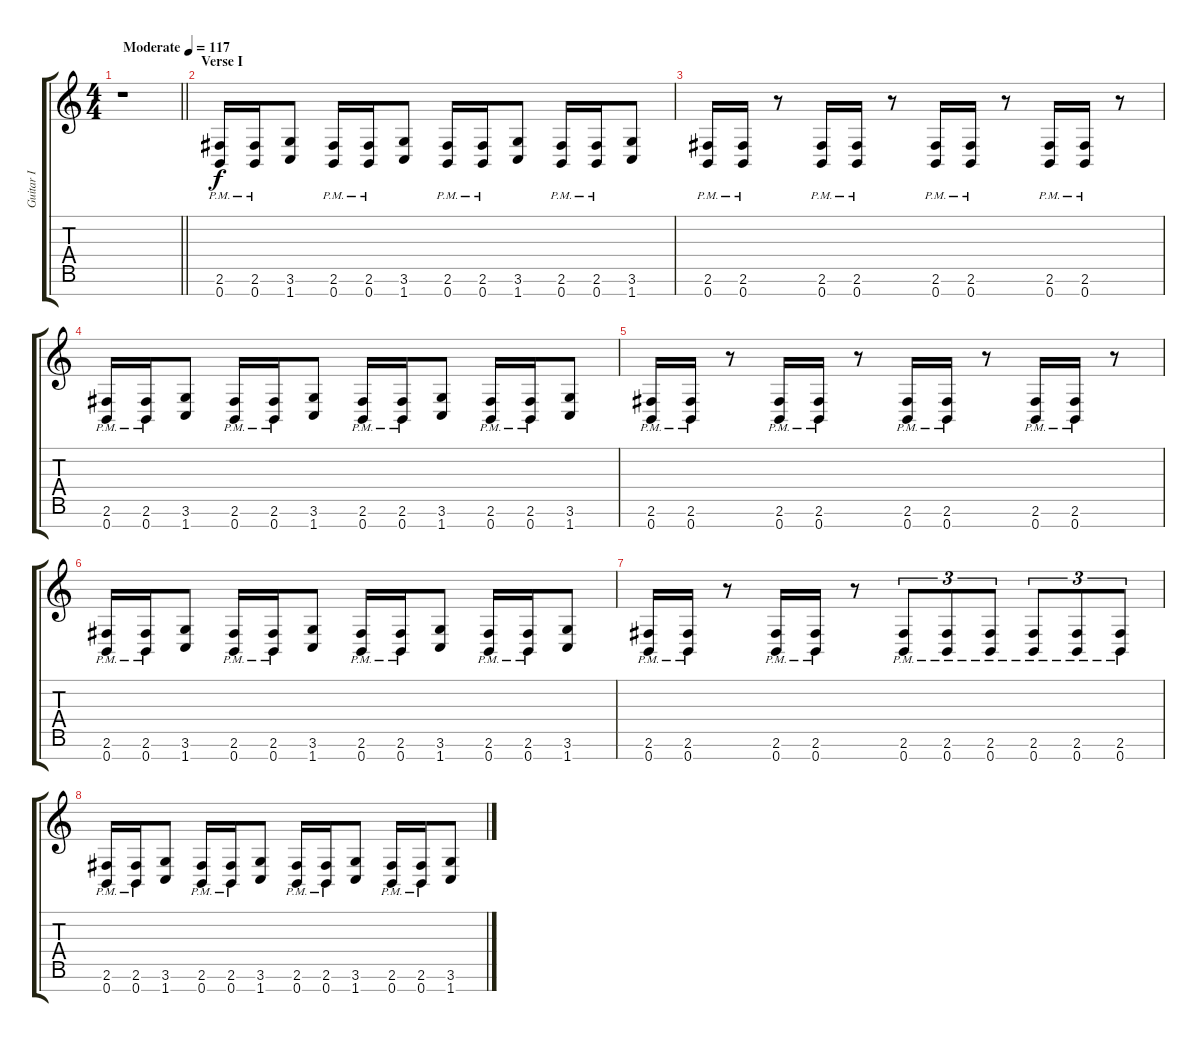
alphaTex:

\track ("Guitar I" "Guitar I") {instrument overdrivenguitar}
\staff {score tabs}
\tuning (E4 B3 G3 D3 A2 E2 B1) {hide}
\ts (4 4)
\tempo (117 "Moderate")
\clef g2
\barLineRight lightlight
\ks c
r.1{dy f instrument overdrivenguitar} |
\section ("" "Verse I")
(2.6{pm} 0.7{pm}).16 (2.6{pm} 0.7{pm}).16 (3.6 1.7).8 (2.6{pm} 0.7{pm}).16 (2.6{pm} 0.7{pm}).16 (3.6 1.7).8 (2.6{pm} 0.7{pm}).16 (2.6{pm} 0.7{pm}).16 (3.6 1.7).8 (2.6{pm} 0.7{pm}).16 (2.6{pm} 0.7{pm}).16 (3.6 1.7).8 |
(2.6{pm} 0.7{pm}).16 (2.6{pm} 0.7{pm}).16 r.8 (2.6{pm} 0.7{pm}).16 (2.6{pm} 0.7{pm}).16 r.8 (2.6{pm} 0.7{pm}).16 (2.6{pm} 0.7{pm}).16 r.8 (2.6{pm} 0.7{pm}).16 (2.6{pm} 0.7{pm}).16 r.8 |
(2.6{pm} 0.7{pm}).16 (2.6{pm} 0.7{pm}).16 (3.6 1.7).8 (2.6{pm} 0.7{pm}).16 (2.6{pm} 0.7{pm}).16 (3.6 1.7).8 (2.6{pm} 0.7{pm}).16 (2.6{pm} 0.7{pm}).16 (3.6 1.7).8 (2.6{pm} 0.7{pm}).16 (2.6{pm} 0.7{pm}).16 (3.6 1.7).8 |
(2.6{pm} 0.7{pm}).16 (2.6{pm} 0.7{pm}).16 r.8 (2.6{pm} 0.7{pm}).16 (2.6{pm} 0.7{pm}).16 r.8 (2.6{pm} 0.7{pm}).16 (2.6{pm} 0.7{pm}).16 r.8 (2.6{pm} 0.7{pm}).16 (2.6{pm} 0.7{pm}).16 r.8 |
(2.6{pm} 0.7{pm}).16 (2.6{pm} 0.7{pm}).16 (3.6 1.7).8 (2.6{pm} 0.7{pm}).16 (2.6{pm} 0.7{pm}).16 (3.6 1.7).8 (2.6{pm} 0.7{pm}).16 (2.6{pm} 0.7{pm}).16 (3.6 1.7).8 (2.6{pm} 0.7{pm}).16 (2.6{pm} 0.7{pm}).16 (3.6 1.7).8 |
(2.6{pm} 0.7{pm}).16 (2.6{pm} 0.7{pm}).16 r.8 (2.6{pm} 0.7{pm}).16 (2.6{pm} 0.7{pm}).16 r.8 (2.6{pm} 0.7{pm}).8{tu (3 2)} (2.6{pm} 0.7{pm}).8{tu (3 2)} (2.6{pm} 0.7{pm}).8{tu (3 2)} (2.6{pm} 0.7{pm}).8{tu (3 2)} (2.6{pm} 0.7{pm}).8{tu (3 2)} (2.6{pm} 0.7{pm}).8{tu (3 2)} |
(2.6{pm} 0.7{pm}).16 (2.6{pm} 0.7{pm}).16 (3.6 1.7).8 (2.6{pm} 0.7{pm}).16 (2.6{pm} 0.7{pm}).16 (3.6 1.7).8 (2.6{pm} 0.7{pm}).16 (2.6{pm} 0.7{pm}).16 (3.6 1.7).8 (2.6{pm} 0.7{pm}).16 (2.6{pm} 0.7{pm}).16 (3.6 1.7).8
